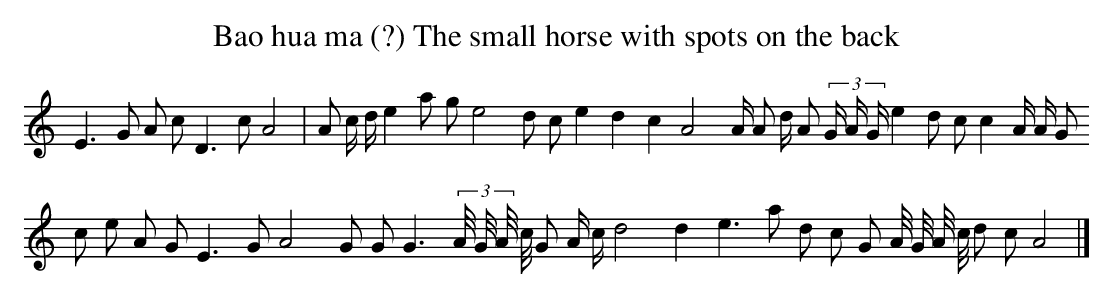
X:1
T: Bao hua ma (?) The small horse with spots on the back
L: 1/8
K: C
E2>G2 A c2<D2cA4 [I:setbarnb 1]|
A c/ d/e2a ge4d ce2d2c2A4A/ A d/ A (3G/ A/ G/e2d cc2A/ A/ G c e A G2<E2GA4G G2<G2(3A// G// A// c// G A/ c/d4d2e2>a2 d c G A// G// A// c// d cA4 |]
